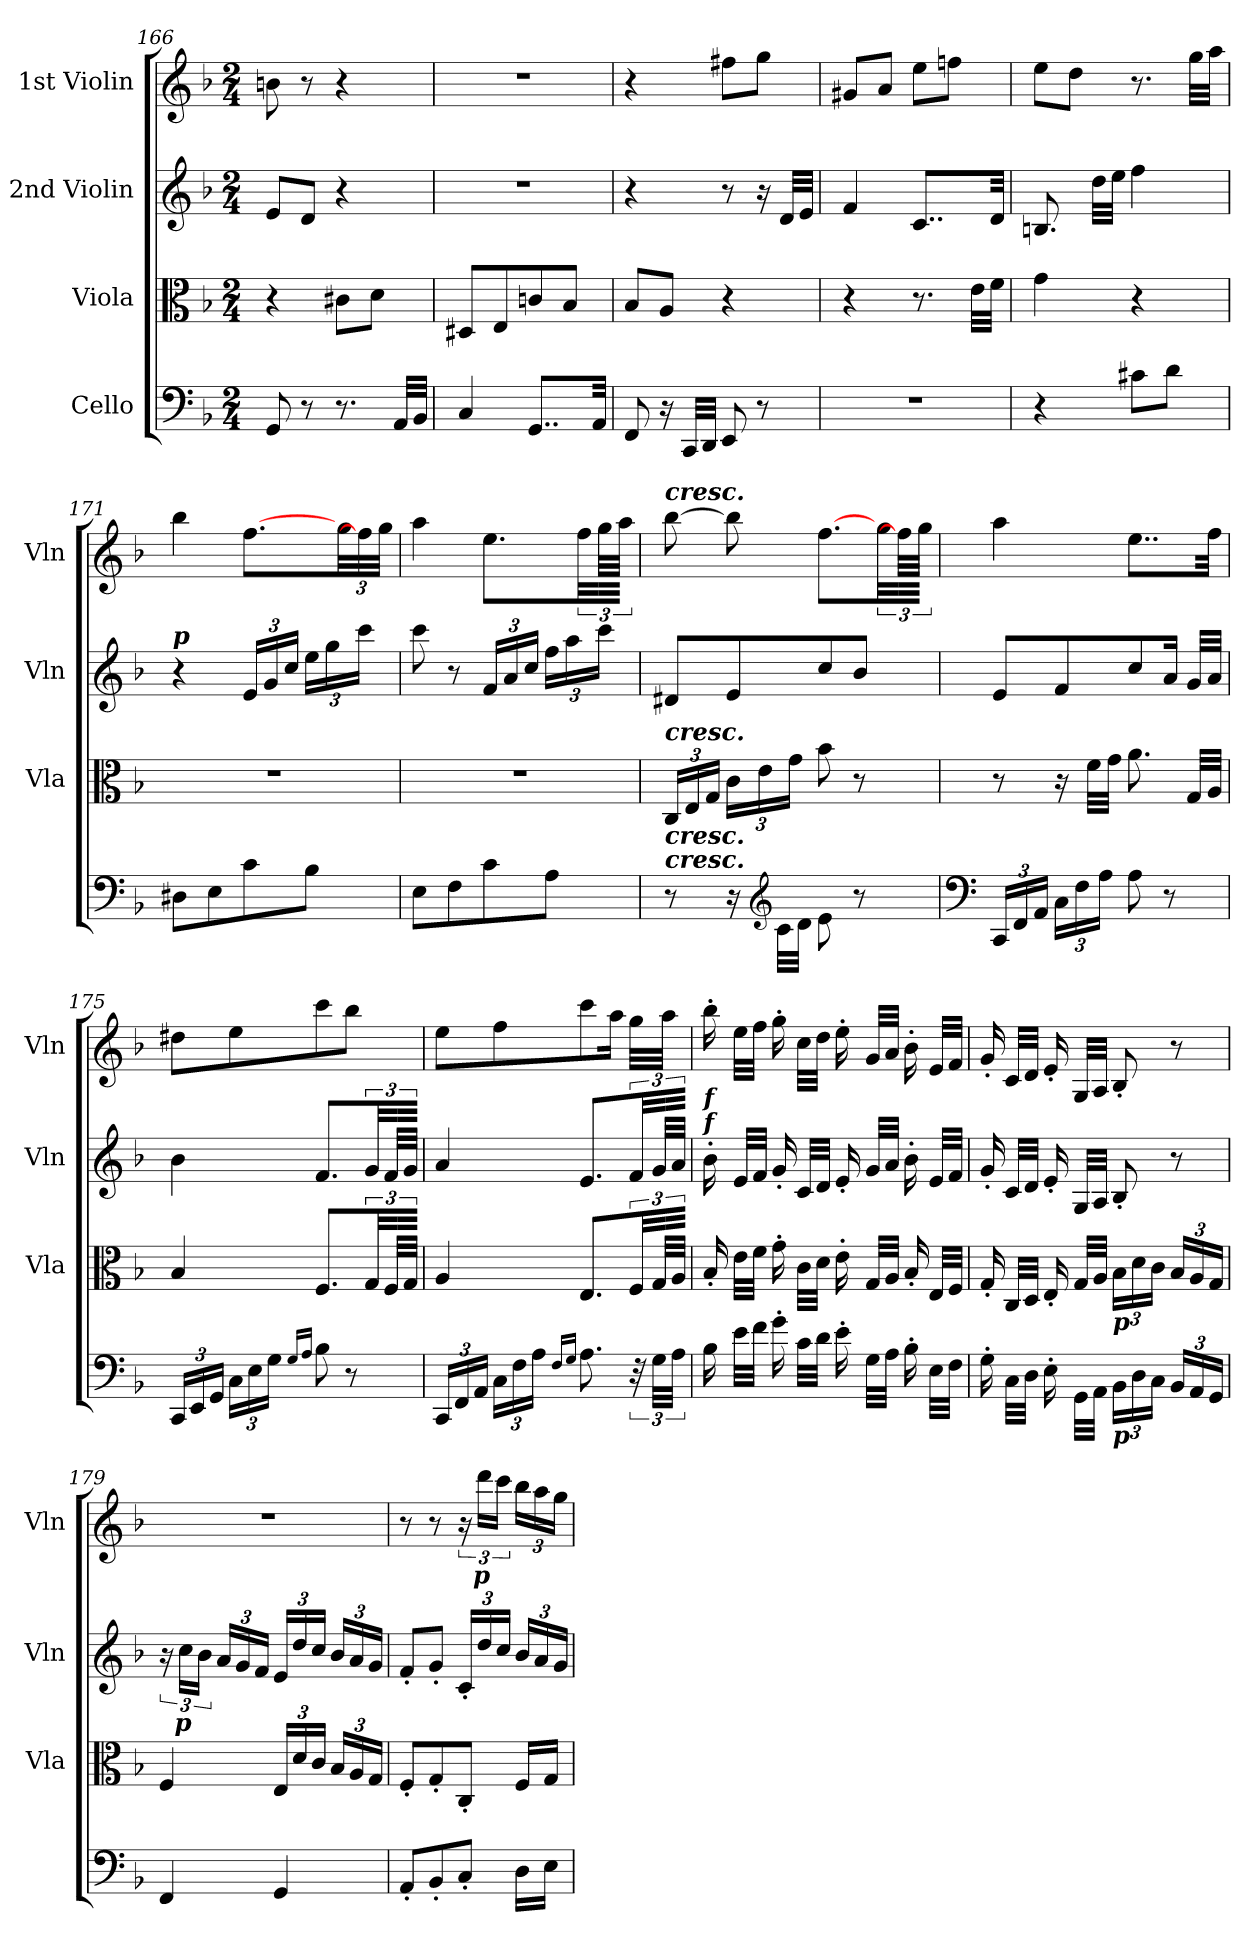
**kern	**kern	**kern	**kern
*part4	*part3	*part2	*part1
*staff4	*staff3	*staff2	*staff1
*I"Cello	*I"Viola	*I"2nd Violin	*I"1st Violin
*	*I'Vla	*I'Vln	*I'Vln
*clefF4	*clefC3	*clefG2	*clefG2
*k[b-]	*k[b-]	*k[b-]	*k[b-]
*F:	*F:	*F:	*F:
*M2/4	*M2/4	*M2/4	*M2/4
=166	=166	=166	=166
8GG/	4r	8e/L	8bn\
8r	.	8d/J	8r
8.r	8c#X\L	4r	4r
.	8d\J	.	.
32AA/LLL	.	.	.
32BB-/JJJ	.	.	.
=167	=167	=167	=167
4C/	8D#X/L	2r	2r
.	8E/	.	.
8..GG/L	8cn/	.	.
.	8B-/J	.	.
32AA/Jkk	.	.	.
=168	=168	=168	=168
8FF/	8B-/L	4r	4r
16r	8A/J	.	.
32CC/LLL	.	.	.
32DD/JJJ	.	.	.
8EE/	4r	8r	8ff#X\L
8r	.	16r	8gg\J
.	.	32d/LLL	.
.	.	32e/JJJ	.
!!LO:PB:g=z
=169	=169	=169	=169
2r	4r	4f/	8g#X/L
.	.	.	8a/J
.	8.r	8..c/L	8ee\L
.	.	.	8ffn\J
.	32e\LLL	.	.
.	32f\JJJ	32d/Jkk	.
=170	=170	=170	=170
4r	4g\	8.Bn/	8ee\L
.	.	.	8dd\J
.	.	32dd\LLL	.
.	.	32ee\JJJ	.
8c#X\L	4r	4ff\	8.r
8d\J	.	.	.
.	.	.	32gg\LLL
.	.	.	32aa\JJJ
=171	=171	=171	=171
!	!	!LO:TX:a:Bi:t=p	!
8D#X\L	2r	4r	4bb-\
8E\	.	.	.
*	*	*Xbrackettup	*
8c\	.	24e/LL	[8.ff\L
.	.	24g/	.
.	.	24cc/JJ	.
8B-\J	.	24ee\LL	.
.	.	24gg\	.
*	*	*	*Xbrackettup
.	.	.	48gg\LL
.	.	24ccc\JJ	48ff\]
.	.	.	48gg\JJJ
=172	=172	=172	=172
8E\L	2r	8ccc\	4aa\
8F\	.	8r	.
8c\	.	24f/LL	8.ee\L
.	.	24a/	.
.	.	24cc/JJ	.
8A\J	.	24ff\LL	.
.	.	24aa\	.
*	*	*	*brackettup
.	.	.	48ff\Jkk
.	.	24ccc\JJ	48gg\LLL
.	.	.	48aa\JJJ
!!LO:LB:g=z
=173	=173	=173	=173
*	*Xbrackettup	*	*
!	!	!	!LO:TX:a:Bi:t=cresc.
!	!LO:TX:a:Bi:t=cresc.	!	!
!LO:TX:a:Bi:t=cresc.	!	!	!
!LO:TX:a:Bi:t=cresc.	!	!	!
8r	24C/LL	8d#X/L	[8bb-\
.	24E/	.	.
.	24G/JJ	.	.
16r	24c\LL	8e/	8bb-\]
.	24e\	.	.
*clefG2	*	*	*
32c\LLL	.	.	.
.	24g\JJ	.	.
32d\JJJ	.	.	.
8e\	8b-\	8cc/	[8.ff\L
8r	8r	8b-/J	.
.	.	.	48gg\Jkk
.	.	.	48ff\LLL]
.	.	.	48gg\JJJ
!!LO:LB:g=z
=174	=174	=174	=174
*clefF4	*	*	*
*Xbrackettup	*	*	*
24CC/LL	8r	8e/L	4aa\
24FF/	.	.	.
24AA/JJ	.	.	.
24C\LL	16r	8f/	.
24F\	.	.	.
.	32f\LLL	.	.
24A\JJ	.	.	.
.	32g\JJJ	.	.
8A\	8.a\	8cc/	8..ee\L
8r	.	16a/Jk	.
.	32G/LLL	32g/LLL	.
.	32A/JJJ	32a/JJJ	32ff\Jkk
=175	=175	=175	=175
24CC/LL	4B-/	4b-\	8dd#X\L
24EE/	.	.	.
24GG/JJ	.	.	.
24C\LL	.	.	8ee\
24E\	.	.	.
24G\JJ	.	.	.
16qG/LL	.	.	.
16qA/JJ	.	.	.
8B-\	8.F/L	8.f/L	8ccc\
8r	.	.	8bb-\J
*	*brackettup	*brackettup	*
.	48G/Jkk	48g/Jkk	.
.	48F/LLL	48f/LLL	.
.	48G/JJJ	48g/JJJ	.
=176	=176	=176	=176
24CC/LL	4A/	4a/	8ee\L
24FF/	.	.	.
24AA/JJ	.	.	.
24C\LL	.	.	8ff\
24F\	.	.	.
24A\JJ	.	.	.
16qF/LL	.	.	.
16qG/JJ	.	.	.
8.A\	8.E/L	8.e/L	8ccc\
.	.	.	16aa\Jk
*brackettup	*	*	*
48r	48F/Jkk	48f/Jkk	32gg\LLL
48G\LLL	48G/LLL	48g/LLL	.
.	.	.	32aa\JJJ
48A\JJJ	48A/JJJ	48a/JJJ	.
!!LO:PB:g=z
=177	=177	=177	=177
!	!	!LO:TX:a:Bi:t=f	!
!	!	!LO:TX:a:Bi:t=f	!
16B-\	16B-'/	16b-'\	16bb-'\
32e\LLL	32e\LLL	32e/LLL	32ee\LLL
32f\JJJ	32f\JJJ	32f/JJJ	32ff\JJJ
16g'\	16g'\	16g'/	16gg'\
32c\LLL	32c\LLL	32c/LLL	32cc\LLL
32d\JJJ	32d\JJJ	32d/JJJ	32dd\JJJ
16e'\	16e'\	16e'/	16ee'\
32G\LLL	32G/LLL	32g/LLL	32g/LLL
32A\JJJ	32A/JJJ	32a/JJJ	32a/JJJ
16B-'\	16B-'/	16b-'\	16b-'\
32E\LLL	32E/LLL	32e/LLL	32e/LLL
32F\JJJ	32F/JJJ	32f/JJJ	32f/JJJ
!!LO:LB:g=z
=178	=178	=178	=178
16G'\	16G'/	16g'/	16g'/
32C\LLL	32C/LLL	32c/LLL	32c/LLL
32D\JJJ	32D/JJJ	32d/JJJ	32d/JJJ
16E'\	16E'/	16e'/	16e'/
32GG\LLL	32G/LLL	32G/LLL	32G/LLL
32AA\JJJ	32A/JJJ	32A/JJJ	32A/JJJ
*Xbrackettup	*Xbrackettup	*	*
!	!LO:TX:b:Bi:t=p	!	!
!LO:TX:b:Bi:t=p	!	!	!
24BB-\LL	24B-\LL	8B-'/	8B-'/
24D\	24d\	.	.
24C\JJ	24c\JJ	.	.
24BB-/LL	24B-/LL	8r	8r
24AA/	24A/	.	.
24GG/JJ	24G/JJ	.	.
=179	=179	=179	=179
4FF/	4F/	24r	2r
!	!	!LO:TX:b:Bi:t=p	!
.	.	24cc\LL	.
.	.	24b-\JJ	.
*	*	*Xbrackettup	*
.	.	24a/LL	.
.	.	24g/	.
.	.	24f/JJ	.
4GG/	24E/LL	24e/LL	.
.	24d/	24dd/	.
.	24c/JJ	24cc/JJ	.
.	24B-/LL	24b-/LL	.
.	24A/	24a/	.
.	24G/JJ	24g/JJ	.
=180	=180	=180	=180
8AA'/L	8F'/L	8f'/L	8r
8BB-'/	8G'/	8g'/J	8r
8C'/J	8C'/J	24c'/LL	24r
!	!	!	!LO:TX:b:Bi:t=p
.	.	24dd/	24ddd\LL
.	.	24cc/JJ	24ccc\JJ
*	*	*	*Xbrackettup
16D\LL	16F/LL	24b-/LL	24bb-\LL
.	.	24a/	24aa\
16E\JJ	16G/JJ	.	.
.	.	24g/JJ	24gg\JJ
=	=	=	=
*-	*-	*-	*-
